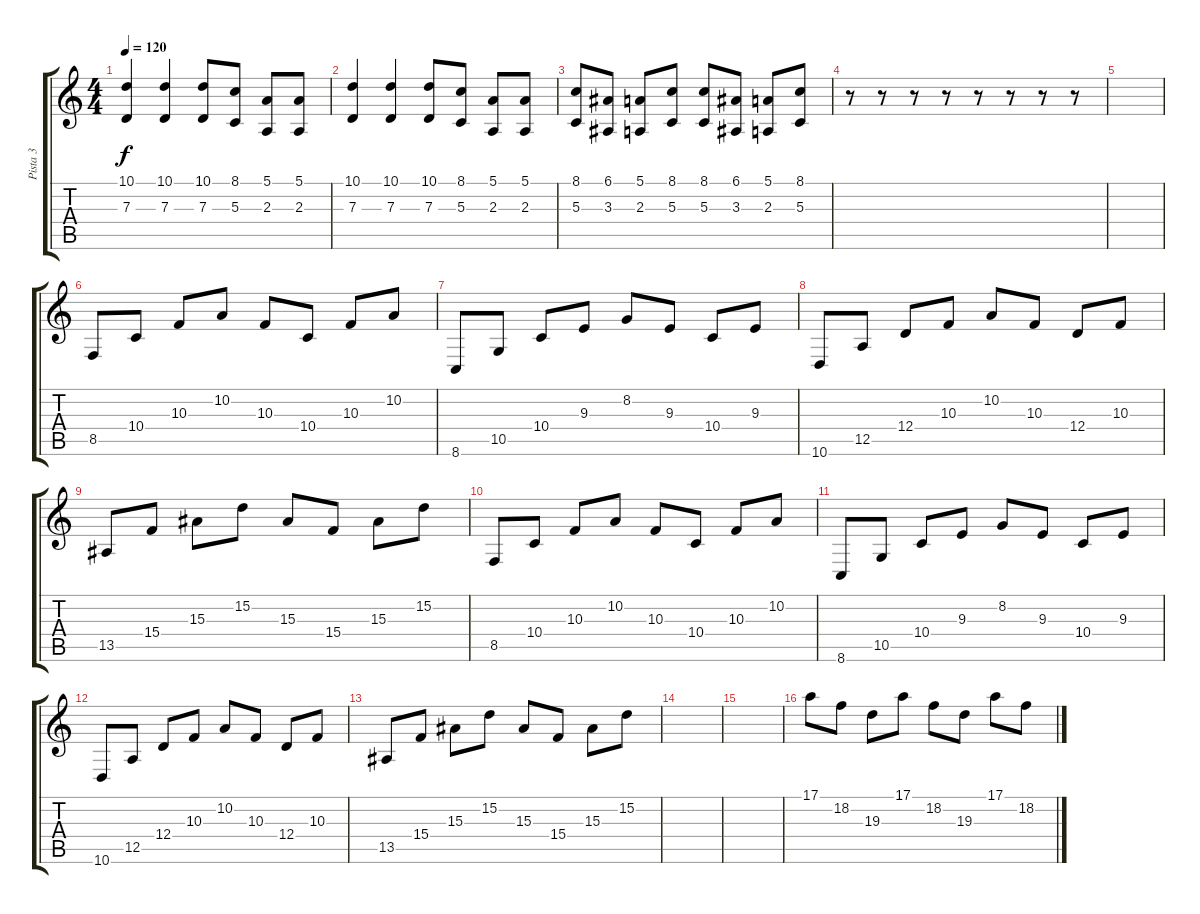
\track ("Pista 3" "Pista 3") {instrument fx4atmosphere}
\staff {score tabs}
\tuning (E4 B3 G3 D3 A2 E2) {hide}
\ts (4 4)
\tempo 120
\clef g2
\ks c
(10.1 7.3).4{dy f} (10.1 7.3).4 (10.1 7.3).8 (8.1 5.3).8 (5.1 2.3).8 (5.1 2.3).8 |
(10.1 7.3).4 (10.1 7.3).4 (10.1 7.3).8 (8.1 5.3).8 (5.1 2.3).8 (5.1 2.3).8 |
(8.1 5.3).8 (6.1 3.3).8 (5.1 2.3).8 (8.1 5.3).8 (8.1 5.3).8 (6.1 3.3).8 (5.1 2.3).8 (8.1 5.3).8 |
r.8 r.8 r.8 r.8 r.8 r.8 r.8 r.8 |
|
8.5.8 10.4.8 10.3.8 10.2.8 10.3.8 10.4.8 10.3.8 10.2.8 |
8.6.8 10.5.8 10.4.8 9.3.8 8.2.8 9.3.8 10.4.8 9.3.8 |
10.6.8 12.5.8 12.4.8 10.3.8 10.2.8 10.3.8 12.4.8 10.3.8 |
13.5.8 15.4.8 15.3.8 15.2.8 15.3.8 15.4.8 15.3.8 15.2.8 |
8.5.8 10.4.8 10.3.8 10.2.8 10.3.8 10.4.8 10.3.8 10.2.8 |
8.6.8 10.5.8 10.4.8 9.3.8 8.2.8 9.3.8 10.4.8 9.3.8 |
10.6.8 12.5.8 12.4.8 10.3.8 10.2.8 10.3.8 12.4.8 10.3.8 |
13.5.8 15.4.8 15.3.8 15.2.8 15.3.8 15.4.8 15.3.8 15.2.8 |
|
|
17.1.8 18.2.8 19.3.8 17.1.8 18.2.8 19.3.8 17.1.8 18.2.8
